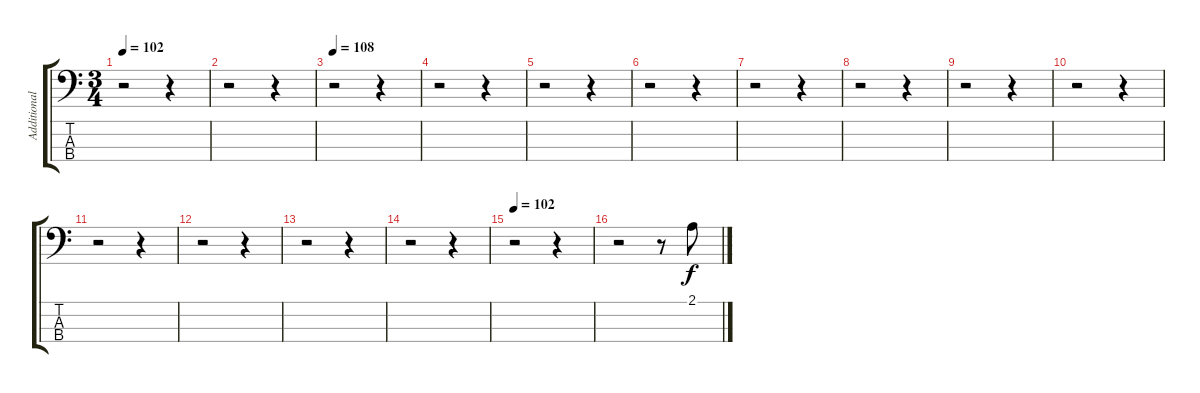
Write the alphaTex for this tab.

\track ("Additional Bass" "Additional") {instrument fretlessbass}
\staff {score tabs}
\tuning (G2 D2 A1 E1) {hide}
\ts (3 4)
\tempo 102
\clef f4
\ks c
r.2{dy f} r.4 |
r.2 r.4 |
\tempo 108
r.2 r.4 |
r.2 r.4 |
r.2 r.4 |
r.2 r.4 |
r.2 r.4 |
r.2 r.4 |
r.2 r.4 |
r.2 r.4 |
r.2 r.4 |
r.2 r.4 |
r.2 r.4 |
r.2 r.4 |
\tempo 102
r.2 r.4 |
r.2 r.8 2.1.8
